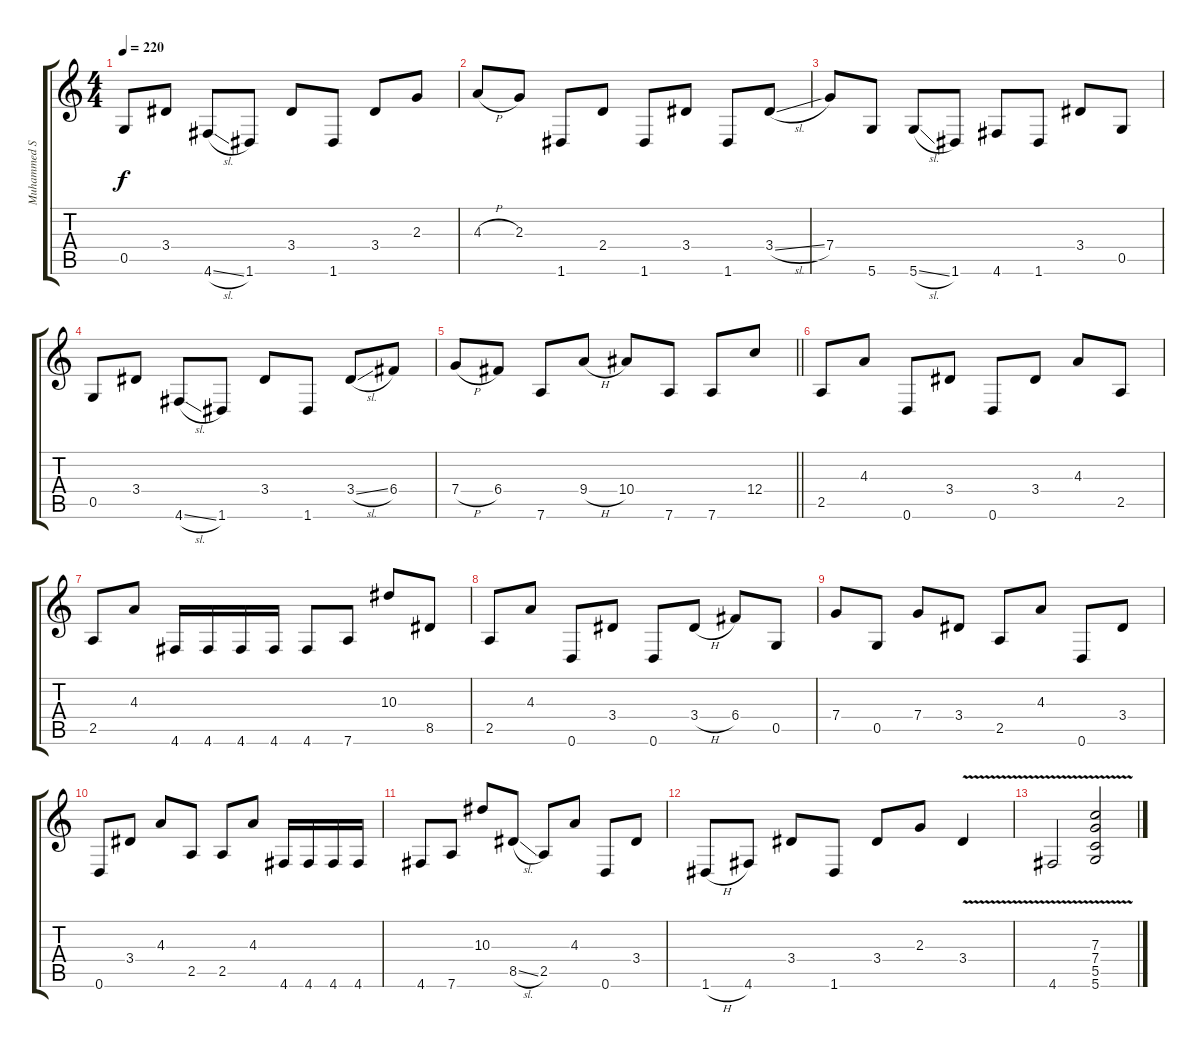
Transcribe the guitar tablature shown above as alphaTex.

\track ("Muhammed Suicmez" "Muhammed S") {instrument distortionguitar}
\staff {score tabs}
\tuning (D4 A3 F3 C3 G2 D2) {hide}
\ts (4 4)
\tempo 220
\clef g2
\ks c
0.5.8{dy f} 3.4.8 4.6{sl}.8 1.6.8 3.4.8 1.6.8 3.4.8 2.3.8 |
4.3{h}.8 2.3.8 1.6.8 2.4.8 1.6.8 3.4.8 1.6.8 3.4{sl}.8 |
7.4.8 5.6.8 5.6{sl}.8 1.6.8 4.6.8 1.6.8 3.4.8 0.5.8 |
0.5.8 3.4.8 4.6{sl}.8 1.6.8 3.4.8 1.6.8 3.4{sl}.8 6.4.8 |
\barLineRight lightlight
7.4{h}.8 6.4.8 7.6.8 9.4{h}.8 10.4.8 7.6.8 7.6.8 12.4.8 |
2.5.8 4.3.8 0.6.8 3.4.8 0.6.8 3.4.8 4.3.8 2.5.8 |
2.5.8 4.3.8 4.6.16 4.6.16 4.6.16 4.6.16 4.6.8 7.6.8 10.3.8 8.5.8 |
2.5.8 4.3.8 0.6.8 3.4.8 0.6.8 3.4{h}.8 6.4.8 0.5.8 |
7.4.8 0.5.8 7.4.8 3.4.8 2.5.8 4.3.8 0.6.8 3.4.8 |
0.6.8 3.4.8 4.3.8 2.5.8 2.5.8 4.3.8 4.6.16 4.6.16 4.6.16 4.6.16 |
4.6.8 7.6.8 10.3.8 8.5{sl}.8 2.5.8 4.3.8 0.6.8 3.4.8 |
1.6{h}.8 4.6.8 3.4.8 1.6.8 3.4.8 2.3.8 3.4{v}.4 |
4.6{v}.2 (7.3 7.4 5.5 5.6{v}).2
